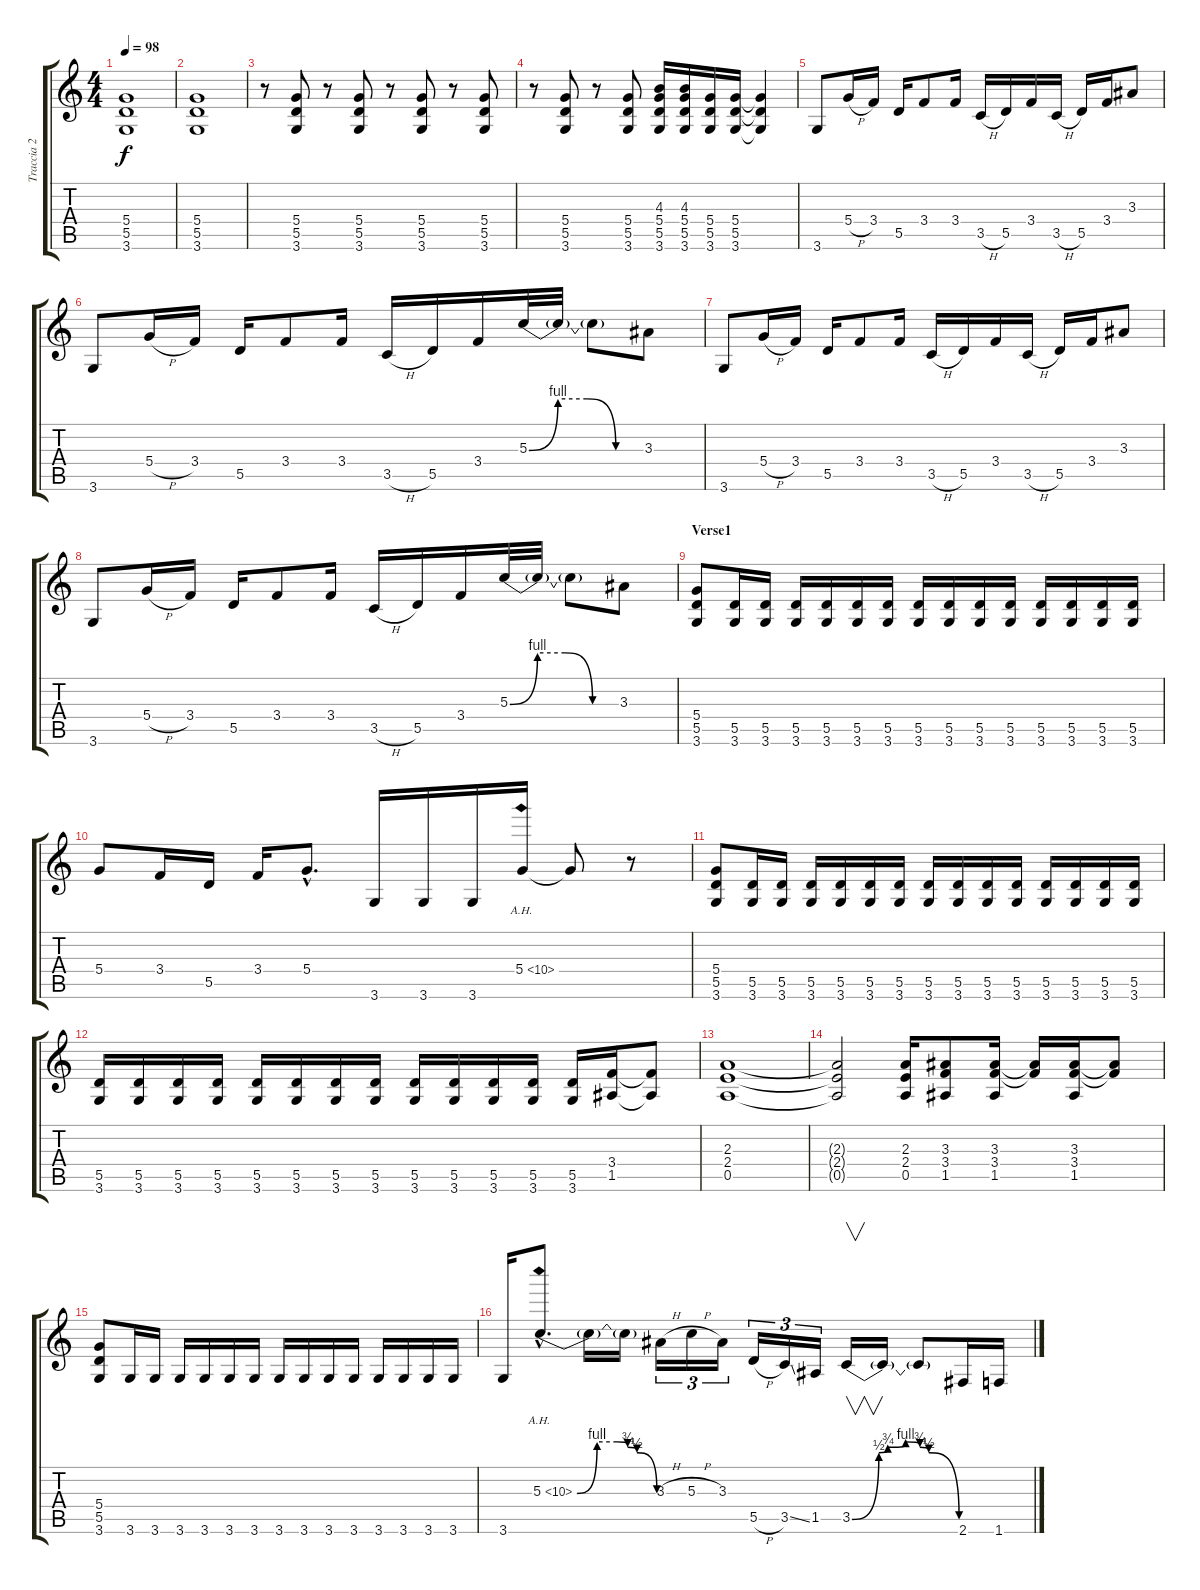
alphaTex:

\track ("Traccia 2" "Traccia 2") {instrument distortionguitar}
\staff {score tabs}
\tuning (E4 B3 G3 D3 A2 E2) {hide}
\ts (4 4)
\tempo 98
\clef g2
\ks c
(5.4 5.5 3.6).1{dy f instrument distortionguitar} |
(5.4 5.5 3.6).1 |
r.8 (5.4 5.5 3.6).8 r.8 (5.4 5.5 3.6).8 r.8 (5.4 5.5 3.6).8 r.8 (5.4 5.5 3.6).8 |
r.8 (5.4 5.5 3.6).8 r.8 (5.4 5.5 3.6).8 (4.3 5.4 5.5 3.6).16 (4.3 5.4 5.5 3.6).16 (5.4 5.5 3.6).16 (5.4 5.5 3.6).16 (5.4{t} 5.5{t} 3.6{t}).4 |
3.6.8 5.4{h}.16 3.4.16 5.5.16 3.4.8 3.4.16 3.5{h}.16 5.5.16 3.4.16 3.5{h}.16 5.5.16 3.4.16 3.3.8 |
3.6.8 5.4{h}.16 3.4.16 5.5.16 3.4.8 3.4.16 3.5{h}.16 5.5.16 3.4.16 5.3{be (custom 0 0 15 4 30 4 45 0 60 0)}.32 5.3{t}.32 5.3{t}.8 3.3.8 |
3.6.8 5.4{h}.16 3.4.16 5.5.16 3.4.8 3.4.16 3.5{h}.16 5.5.16 3.4.16 3.5{h}.16 5.5.16 3.4.16 3.3.8 |
3.6.8 5.4{h}.16 3.4.16 5.5.16 3.4.8 3.4.16 3.5{h}.16 5.5.16 3.4.16 5.3{be (custom 0 0 15 4 30 4 45 0 60 0)}.32 5.3{t}.32 5.3{t}.8 3.3.8 |
\section ("" "Verse1")
(5.4 5.5 3.6).8 (5.5 3.6).16 (5.5 3.6).16 (5.5 3.6).16 (5.5 3.6).16 (5.5 3.6).16 (5.5 3.6).16 (5.5 3.6).16 (5.5 3.6).16 (5.5 3.6).16 (5.5 3.6).16 (5.5 3.6).16 (5.5 3.6).16 (5.5 3.6).16 (5.5 3.6).16 |
5.4.8 3.4.16 5.5.16 3.4.16 5.4{hac}.8{d} 3.6.16 3.6.16 3.6.16 5.4{ah 5}.16 5.4{t}.8 r.8 |
(5.4 5.5 3.6).8 (5.5 3.6).16 (5.5 3.6).16 (5.5 3.6).16 (5.5 3.6).16 (5.5 3.6).16 (5.5 3.6).16 (5.5 3.6).16 (5.5 3.6).16 (5.5 3.6).16 (5.5 3.6).16 (5.5 3.6).16 (5.5 3.6).16 (5.5 3.6).16 (5.5 3.6).16 |
(5.5 3.6).16 (5.5 3.6).16 (5.5 3.6).16 (5.5 3.6).16 (5.5 3.6).16 (5.5 3.6).16 (5.5 3.6).16 (5.5 3.6).16 (5.5 3.6).16 (5.5 3.6).16 (5.5 3.6).16 (5.5 3.6).16 (5.5 3.6).16 (3.4 1.5).16 (3.4{t} 1.5{t}).8 |
(2.3 2.4 0.5).1 |
(2.3{t} 2.4{t} 0.5{t}).2 (2.3 2.4 0.5).16 (3.3 3.4 1.5).8 (3.3 3.4 1.5).16 (3.3{t} 3.4{t}).16 (3.3 3.4 1.5).16 (3.3{t} 3.4{t}).8 |
(5.4 5.5 3.6).8 3.6.16 3.6.16 3.6.16 3.6.16 3.6.16 3.6.16 3.6.16 3.6.16 3.6.16 3.6.16 3.6.16 3.6.16 3.6.16 3.6.16 |
3.6.16 5.3{be (custom 0 0 15 4 30 4 38 3 45 2 60 0) ah 5 hac}.8{d} 5.3{t}.16 5.3{t}.16 3.3{h}.16{tu (3 2)} 5.3{h}.16{tu (3 2)} 3.3.16{tu (3 2)} 5.5{h}.16{tu (3 2)} 3.5{ss}.16{tu (3 2)} 1.5.16{tu (3 2)} 3.5{be (custom 0 0 15 2 20 3 30 4 38 3 43 2 60 0)}.16{v} 3.5{t}.16 3.5{t}.8 2.6.16 1.6.16
